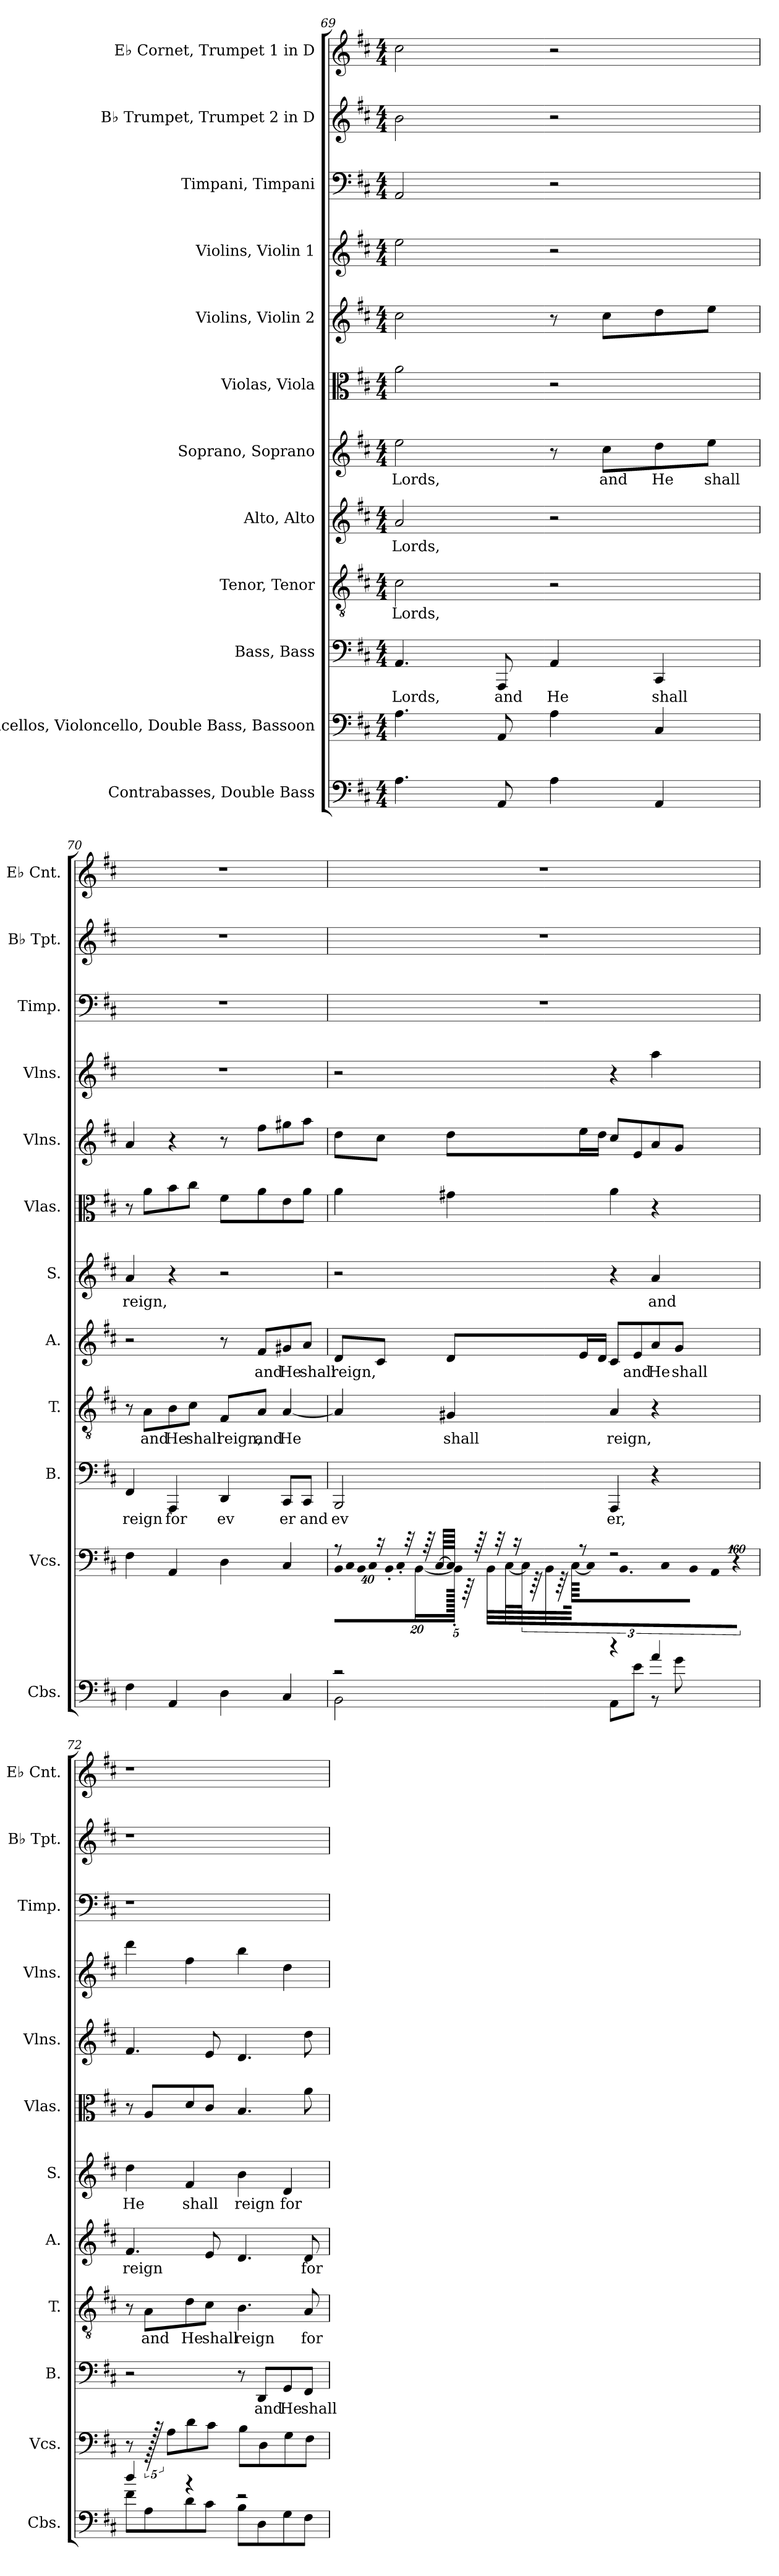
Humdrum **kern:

**kern	**kern	**kern	**text	**kern	**text	**kern	**text	**kern	**text	**kern	**kern	**kern	**kern	**kern	**kern
*part12	*part11	*part10	*part10	*part9	*part9	*part8	*part8	*part7	*part7	*part6	*part5	*part4	*part3	*part2	*part1
*staff12	*staff11	*staff10	*staff10	*staff9	*staff9	*staff8	*staff8	*staff7	*staff7	*staff6	*staff5	*staff4	*staff3	*staff2	*staff1
*I"Contrabasses, Double Bass	*I"Violoncellos, Violoncello, Double Bass, Bassoon	*I"Bass, Bass	*	*I"Tenor, Tenor	*	*I"Alto, Alto	*	*I"Soprano, Soprano	*	*I"Violas, Viola	*I"Violins, Violin 2	*I"Violins, Violin 1	*I"Timpani, Timpani	*I"B♭ Trumpet, Trumpet 2 in D	*I"E♭ Cornet, Trumpet 1 in D
*I'Cbs.	*I'Vcs.	*I'B.	*	*I'T.	*	*I'A.	*	*I'S.	*	*I'Vlas.	*I'Vlns.	*I'Vlns.	*I'Timp.	*I'B♭ Tpt.	*I'E♭ Cnt.
*clefF4	*clefF4	*clefF4	*	*clefGv2	*	*clefG2	*	*clefG2	*	*clefC3	*clefG2	*clefG2	*clefF4	*clefG2	*clefG2
*ITrd7c12	*	*	*	*	*	*	*	*	*	*	*	*	*	*ITrd1c2	*ITrd-2c-3
*k[f#c#]	*k[f#c#]	*k[f#c#]	*	*k[f#c#]	*	*k[f#c#]	*	*k[f#c#]	*	*k[f#c#]	*k[f#c#]	*k[f#c#]	*k[f#c#]	*k[]	*k[b-]
*M4/4	*M4/4	*M4/4	*	*M4/4	*	*M4/4	*	*M4/4	*	*M4/4	*M4/4	*M4/4	*M4/4	*M4/4	*M4/4
=69	=69	=69	=69	=69	=69	=69	=69	=69	=69	=69	=69	=69	=69	=69	=69
!	!	!	!LO:LY:b	!	!LO:LY:b	!	!LO:LY:b	!	!LO:LY:b	!	!	!	!	!	!
4.AA\	4.A\	4.AA/	Lords,	2c#\	Lords,	2a/	Lords,	2ee\	Lords,	2a\	2cc#\	2ee\	2AA/	2a\	2ee\
!	!	!	!LO:LY:b	!	!	!	!	!	!	!	!	!	!	!	!
8AAA/	8AA/	8AAA/	and	.	.	.	.	.	.	.	.	.	.	.	.
!	!	!	!LO:LY:b	!	!	!	!	!	!	!	!	!	!	!	!
4AA\	4A\	4AA/	He	2r	.	2r	.	8r	.	2r	8r	2r	2r	2r	2r
!	!	!	!	!	!	!	!	!	!LO:LY:b	!	!	!	!	!	!
.	.	.	.	.	.	.	.	8cc#\L	and	.	8cc#\L	.	.	.	.
!	!	!	!LO:LY:b	!	!	!	!	!	!LO:LY:b	!	!	!	!	!	!
4AAA/	4C#/	4CC#/	shall	.	.	.	.	8dd\	He	.	8dd\	.	.	.	.
!	!	!	!	!	!	!	!	!	!LO:LY:b	!	!	!	!	!	!
.	.	.	.	.	.	.	.	8ee\J	shall	.	8ee\J	.	.	.	.
!!LO:PB:g=z
=70	=70	=70	=70	=70	=70	=70	=70	=70	=70	=70	=70	=70	=70	=70	=70
!	!	!	!LO:LY:b	!	!	!	!	!	!LO:LY:b	!	!	!	!	!	!
4FF#\	4F#\	4FF#/	reign	8r	.	2r	.	4a/	reign,	8r	4a/	1r	1r	1r	1r
!	!	!	!	!	!LO:LY:b	!	!	!	!	!	!	!	!	!	!
.	.	.	.	8A\L	and	.	.	.	.	8a\L	.	.	.	.	.
!	!	!	!LO:LY:b	!	!LO:LY:b	!	!	!	!	!	!	!	!	!	!
4AAA/	4AA/	4AAA/	for	8B\	He	.	.	4r	.	8b\	4r	.	.	.	.
!	!	!	!	!	!LO:LY:b	!	!	!	!	!	!	!	!	!	!
.	.	.	.	8c#\J	shall	.	.	.	.	8cc#\J	.	.	.	.	.
!	!	!	!LO:LY:b	!	!LO:LY:b	!	!	!	!	!	!	!	!	!	!
4DD\	4D\	4DD/	ev	8F#/L	reign,	8r	.	2r	.	8f#\L	8r	.	.	.	.
!	!	!	!	!	!LO:LY:b	!	!LO:LY:b	!	!	!	!	!	!	!	!
.	.	.	.	8A/J	and	8f#/L	and	.	.	8a\	8ff#\L	.	.	.	.
!	!	!	!LO:LY:b	!	!LO:LY:b	!	!LO:LY:b	!	!	!	!	!	!	!	!
4CC#/	4C#/	8CC#/L	er	[4A/	He	8g#X/	He	.	.	8e\	8gg#X\	.	.	.	.
!	!	!	!LO:LY:b	!	!	!	!LO:LY:b	!	!	!	!	!	!	!	!
.	.	8CC#/J	and	.	.	8a/J	shall	.	.	8a\J	8aa\J	.	.	.	.
!!LO:PB:g=z
=71	=71	=71	=71	=71	=71	=71	=71	=71	=71	=71	=71	=71	=71	=71	=71
*^	*^	*	*	*	*	*	*	*	*	*	*	*	*	*	*
*	*	*	*Xbrackettup	*	*	*	*	*	*	*	*	*	*	*	*	*	*
!	!	!	!LO:N:vis=32	!	!LO:LY:b	!	!	!	!LO:LY:b	!	!	!	!	!	!	!	!
2r	2BBB\	8r	640%23BB\LLL	2BBB/	ev	4A/]	.	8d/L	reign,	2r	.	4a\	8dd\L	2r	1r	1r	1r
!	!	!	!LO:N:vis=32	!	!	!	!	!	!	!	!	!	!	!	!	!	!
.	.	.	640%23C#\	.	.	.	.	.	.	.	.	.	.	.	.	.	.
!	!	!	!LO:N:vis=32	!	!	!	!	!	!	!	!	!	!	!	!	!	!
.	.	.	640%23BB\	.	.	.	.	.	.	.	.	.	.	.	.	.	.
!	!	!	!LO:N:vis=32	!	!	!	!	!	!	!	!	!	!	!	!	!	!
.	.	.	640%23C#\	.	.	.	.	.	.	.	.	.	.	.	.	.	.
.	.	16r	.	.	.	.	.	8c#/J	.	.	.	.	8cc#\J	.	.	.	.
!	!	!	!LO:N:vis=32	!	!	!	!	!	!	!	!	!	!	!	!	!	!
.	.	.	640%23BB'\	.	.	.	.	.	.	.	.	.	.	.	.	.	.
!	!	!	!LO:N:vis=32	!	!	!	!	!	!	!	!	!	!	!	!	!	!
.	.	.	640%23C#'\	.	.	.	.	.	.	.	.	.	.	.	.	.	.
.	.	32r	.	.	.	.	.	.	.	.	.	.	.	.	.	.	.
.	.	.	[320%11BB\JJ	.	.	.	.	.	.	.	.	.	.	.	.	.	.
.	.	64r	.	.	.	.	.	.	.	.	.	.	.	.	.	.	.
.	.	[64C#/LLLL	.	.	.	.	.	.	.	.	.	.	.	.	.	.	.
!	!	!	!	!	!	!	!LO:LY:b	!	!	!	!	!	!	!	!	!	!
.	.	64C#/JJJJ]	640BB'\JJJ]	.	.	4G#X/	shall	8d/L	.	.	.	4g#X\	8dd\L	.	.	.	.
.	.	.	64r	.	.	.	.	.	.	.	.	.	.	.	.	.	.
.	.	64r	.	.	.	.	.	.	.	.	.	.	.	.	.	.	.
.	.	.	32BB\LLL	.	.	.	.	.	.	.	.	.	.	.	.	.	.
.	.	32r	.	.	.	.	.	.	.	.	.	.	.	.	.	.	.
.	.	.	[64C#\L	.	.	.	.	.	.	.	.	.	.	.	.	.	.
.	.	16r	.	.	.	.	.	.	.	.	.	.	.	.	.	.	.
*	*	*	*brackettup	*	*	*	*	*	*	*	*	*	*	*	*	*	*
.	.	.	96C#\JJJJ]	.	.	.	.	.	.	.	.	.	.	.	.	.	.
.	.	.	96r	.	.	.	.	.	.	.	.	.	.	.	.	.	.
.	.	.	48BB\	.	.	.	.	.	.	.	.	.	.	.	.	.	.
.	.	.	96r	.	.	.	.	.	.	.	.	.	.	.	.	.	.
.	.	.	[96C#\LLLL	.	.	.	.	.	.	.	.	.	.	.	.	.	.
.	.	8r	.	.	.	.	.	16e/L	.	.	.	.	16ee\L	.	.	.	.
.	.	.	64C#\J]	.	.	.	.	.	.	.	.	.	.	.	.	.	.
.	.	.	32.BB\	.	.	.	.	.	.	.	.	.	.	.	.	.	.
.	.	.	.	.	.	.	.	16d/JJ	.	.	.	.	16dd\JJ	.	.	.	.
.	.	.	32C#\	.	.	.	.	.	.	.	.	.	.	.	.	.	.
.	.	.	32BB\JJJ	.	.	.	.	.	.	.	.	.	.	.	.	.	.
!	!	!	!	!	!LO:LY:b	!	!LO:LY:b	!	!	!	!	!	!	!	!	!	!
4r	8AAA\L	2r	.	4AAA/	er,	4A/	reign,	8c#/L	.	4r	.	4a\	8cc#/L	4r	.	.	.
.	.	.	4AA\	.	.	.	.	.	.	.	.	.	.	.	.	.	.
!	!	!	!	!	!	!	!	!	!LO:LY:b	!	!	!	!	!	!	!	!
.	8E\J	.	.	.	.	.	.	8e/	and	.	.	.	8e/	.	.	.	.
!	!	!	!	!	!	!	!	!	!LO:LY:b	!	!LO:LY:b	!	!	!	!	!	!
4A/	8r	.	.	4r	.	4r	.	8a/	He	4a/	and	4r	8a/	4aa\	.	.	.
.	.	.	640%159r	.	.	.	.	.	.	.	.	.	.	.	.	.	.
!	!	!	!	!	!	!	!	!	!LO:LY:b	!	!	!	!	!	!	!	!
.	8G\	.	.	.	.	.	.	8g/J	shall	.	.	.	8g/J	.	.	.	.
*	*	*v	*v	*	*	*	*	*	*	*	*	*	*	*	*	*	*
!!LO:PB:g=z
=72	=72	=72	=72	=72	=72	=72	=72	=72	=72	=72	=72	=72	=72	=72	=72	=72
!	!	!	!	!	!	!	!	!LO:LY:b	!	!LO:LY:b	!	!	!	!	!	!
4d/	8F#\L	8r	2r	.	8r	.	4.f#/	reign	4dd\	He	8r	4.f#/	4ddd\	1r	1r	1r
!	!	!	!	!	!	!LO:LY:b	!	!	!	!	!	!	!	!	!	!
.	8AA\	640r	.	.	8A\L	and	.	.	.	.	8A/L	.	.	.	.	.
.	.	8A\L	.	.	.	.	.	.	.	.	.	.	.	.	.	.
!	!	!	!	!	!	!LO:LY:b	!	!	!	!LO:LY:b	!	!	!	!	!	!
4r	8D\	.	.	.	8d\	He	.	.	4f#/	shall	8d/	.	4ff#\	.	.	.
.	.	8d\	.	.	.	.	.	.	.	.	.	.	.	.	.	.
!	!	!	!	!	!	!LO:LY:b	!	!	!	!	!	!	!	!	!	!
.	8C#\J	.	.	.	8c#\J	shall	8e/	.	.	.	8c#/J	8e/	.	.	.	.
.	.	8c#\J	.	.	.	.	.	.	.	.	.	.	.	.	.	.
!	!	!	!	!	!	!LO:LY:b	!	!	!	!LO:LY:b	!	!	!	!	!	!
2r	8BB\L	.	8r	.	4.B\	reign	4.d/	.	4b\	reign	4.B/	4.d/	4bb\	.	.	.
.	.	8B\L	.	.	.	.	.	.	.	.	.	.	.	.	.	.
!	!	!	!	!LO:LY:b	!	!	!	!	!	!	!	!	!	!	!	!
.	8DD\	.	8DD/L	and	.	.	.	.	.	.	.	.	.	.	.	.
.	.	8D\	.	.	.	.	.	.	.	.	.	.	.	.	.	.
!	!	!	!	!LO:LY:b	!	!	!	!	!	!LO:LY:b	!	!	!	!	!	!
.	8GG\	.	8GG/	He	.	.	.	.	4d/	for	.	.	4dd\	.	.	.
.	.	8G\	.	.	.	.	.	.	.	.	.	.	.	.	.	.
!	!	!	!	!LO:LY:b	!	!LO:LY:b	!	!LO:LY:b	!	!	!	!	!	!	!	!
.	8FF#\J	.	8FF#/J	shall	8A/	for	8d/	for	.	.	8a\	8dd\	.	.	.	.
.	.	8F#\J	.	.	.	.	.	.	.	.	.	.	.	.	.	.
640ryy	640ryy	.	640ryy	.	640ryy	.	640ryy	.	640ryy	.	640ryy	640ryy	640ryy	640ryy	640ryy	640ryy
*v	*v	*	*	*	*	*	*	*	*	*	*	*	*	*	*	*
=	=	=	=	=	=	=	=	=	=	=	=	=	=	=	=
*-	*-	*-	*-	*-	*-	*-	*-	*-	*-	*-	*-	*-	*-	*-	*-
